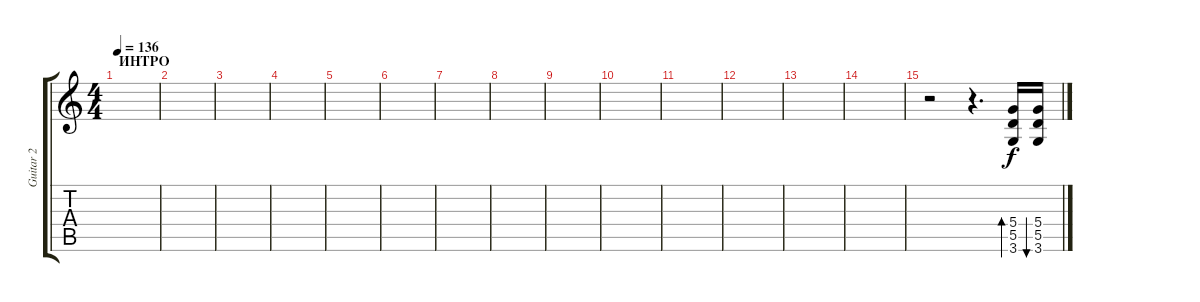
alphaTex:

\track ("Guitar 2" "Guitar 2") {instrument acousticguitarsteel}
\staff {score tabs}
\tuning (E4 B3 G3 D3 A2 E2) {hide}
\ts (4 4)
\section ("" "ИНТРО")
\tempo 136
\clef g2
\ks c
|
|
|
|
|
|
|
|
|
|
|
|
|
|
r.2 r.4{d} (5.4 5.5 3.6).16{bd 120} (5.4 5.5 3.6).16{bu 120}
